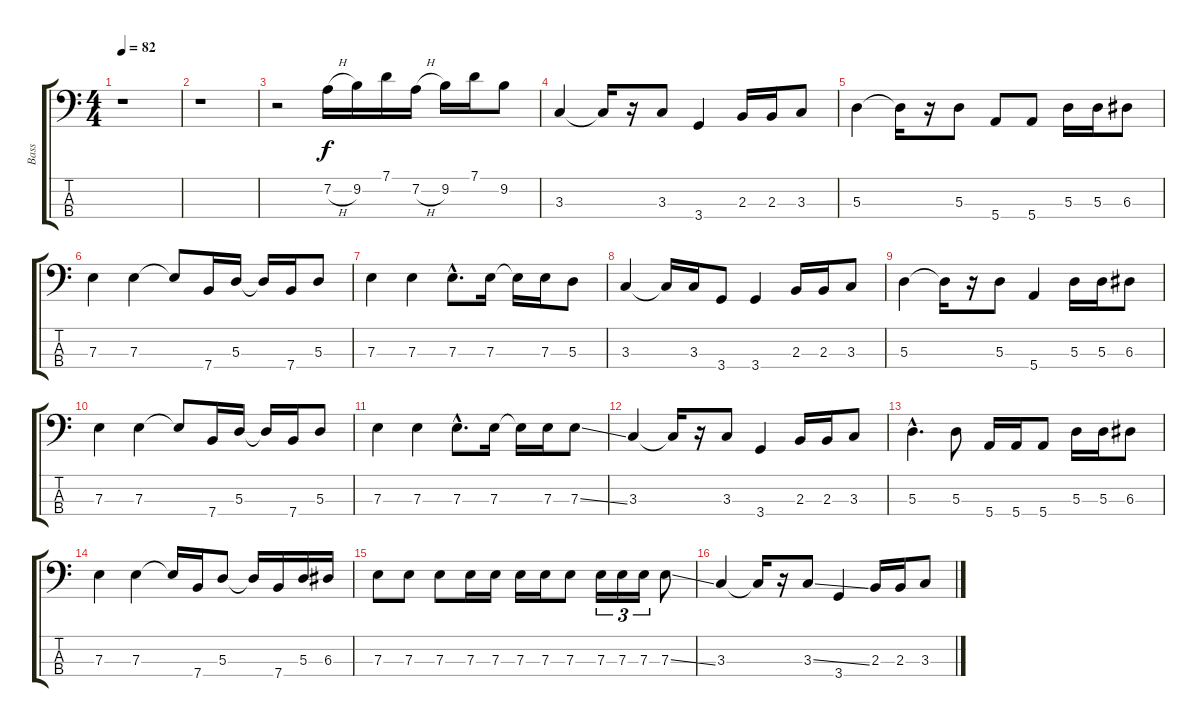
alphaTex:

\track ("Bass" "Bass") {instrument electricbassfinger}
\staff {score tabs}
\tuning (G2 D2 A1 E1) {hide}
\ts (4 4)
\tempo 82
\clef f4
\ks c
r.1{dy f instrument electricbassfinger} |
r.1 |
r.2 7.2{h}.16 9.2.16 7.1.16 7.2{h}.16 9.2.16 7.1.16 9.2.8 |
3.3.4 3.3{t}.16 r.16 3.3.8 3.4.4 2.3.16 2.3.16 3.3.8 |
5.3.4 5.3{t}.16 r.16 5.3.8 5.4.8 5.4.8 5.3.16 5.3.16 6.3.8 |
7.3.4 7.3.4 7.3{t}.8 7.4.16 5.3.16 5.3{t}.16 7.4.16 5.3.8 |
7.3.4 7.3.4 7.3{hac}.8{d} 7.3.16 7.3{t}.16 7.3.16 5.3.8 |
3.3.4 3.3{t}.16 3.3.16 3.4.8 3.4.4 2.3.16 2.3.16 3.3.8 |
5.3.4 5.3{t}.16 r.16 5.3.8 5.4.4 5.3.16 5.3.16 6.3.8 |
7.3.4 7.3.4 7.3{t}.8 7.4.16 5.3.16 5.3{t}.16 7.4.16 5.3.8 |
7.3.4 7.3.4 7.3{hac}.8{d} 7.3.16 7.3{t}.16 7.3.16 7.3{ss}.8 |
3.3.4 3.3{t}.16 r.16 3.3.8 3.4.4 2.3.16 2.3.16 3.3.8 |
5.3{hac}.4{d} 5.3.8 5.4.16 5.4.16 5.4.8 5.3.16 5.3.16 6.3.8 |
7.3.4 7.3.4 7.3{t}.16 7.4.16 5.3.8 5.3{t}.16 7.4.16 5.3.16 6.3.16 |
7.3.8 7.3.8 7.3.8 7.3.16 7.3.16 7.3.16 7.3.16 7.3.8 7.3.16{tu (3 2)} 7.3.16{tu (3 2)} 7.3.16{tu (3 2)} 7.3{ss}.8 |
3.3.4 3.3{t}.16 r.16 3.3{ss}.8 3.4.4 2.3.16 2.3.16 3.3.8
